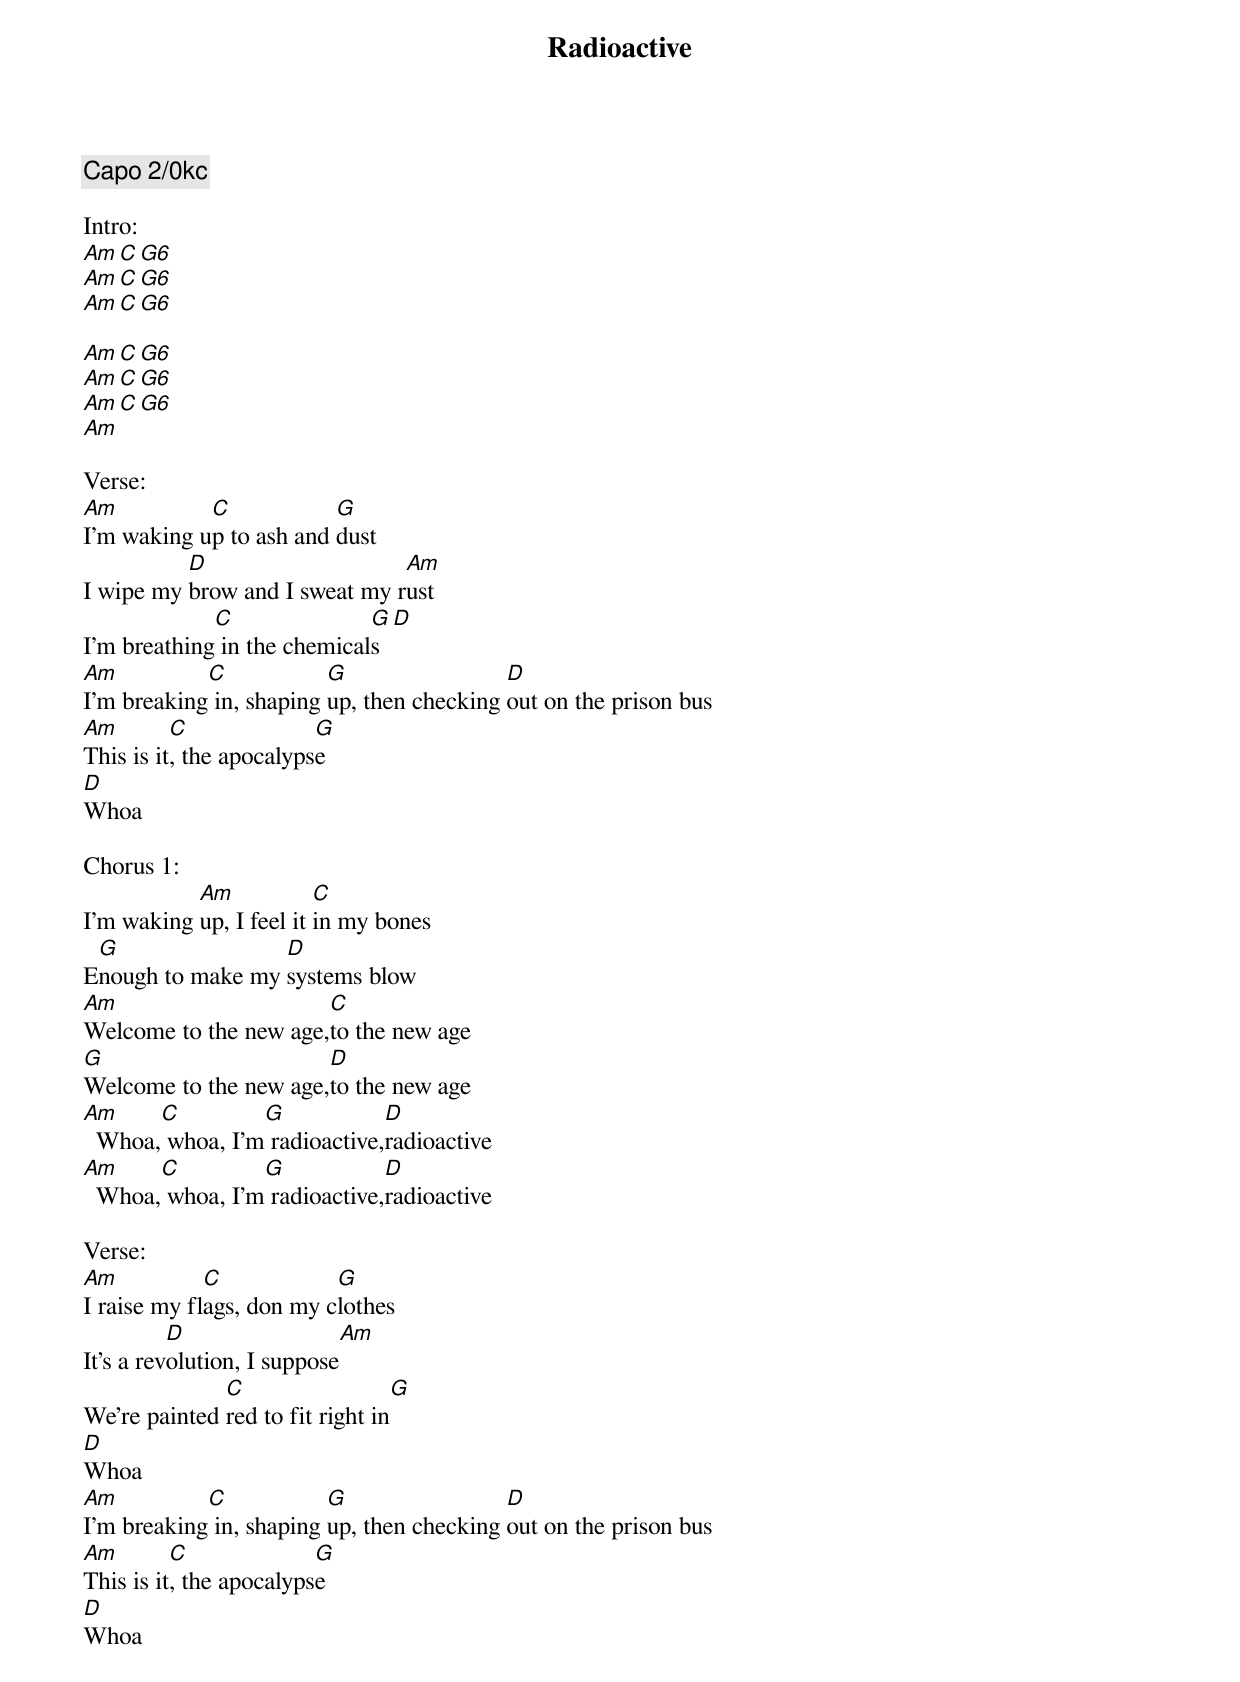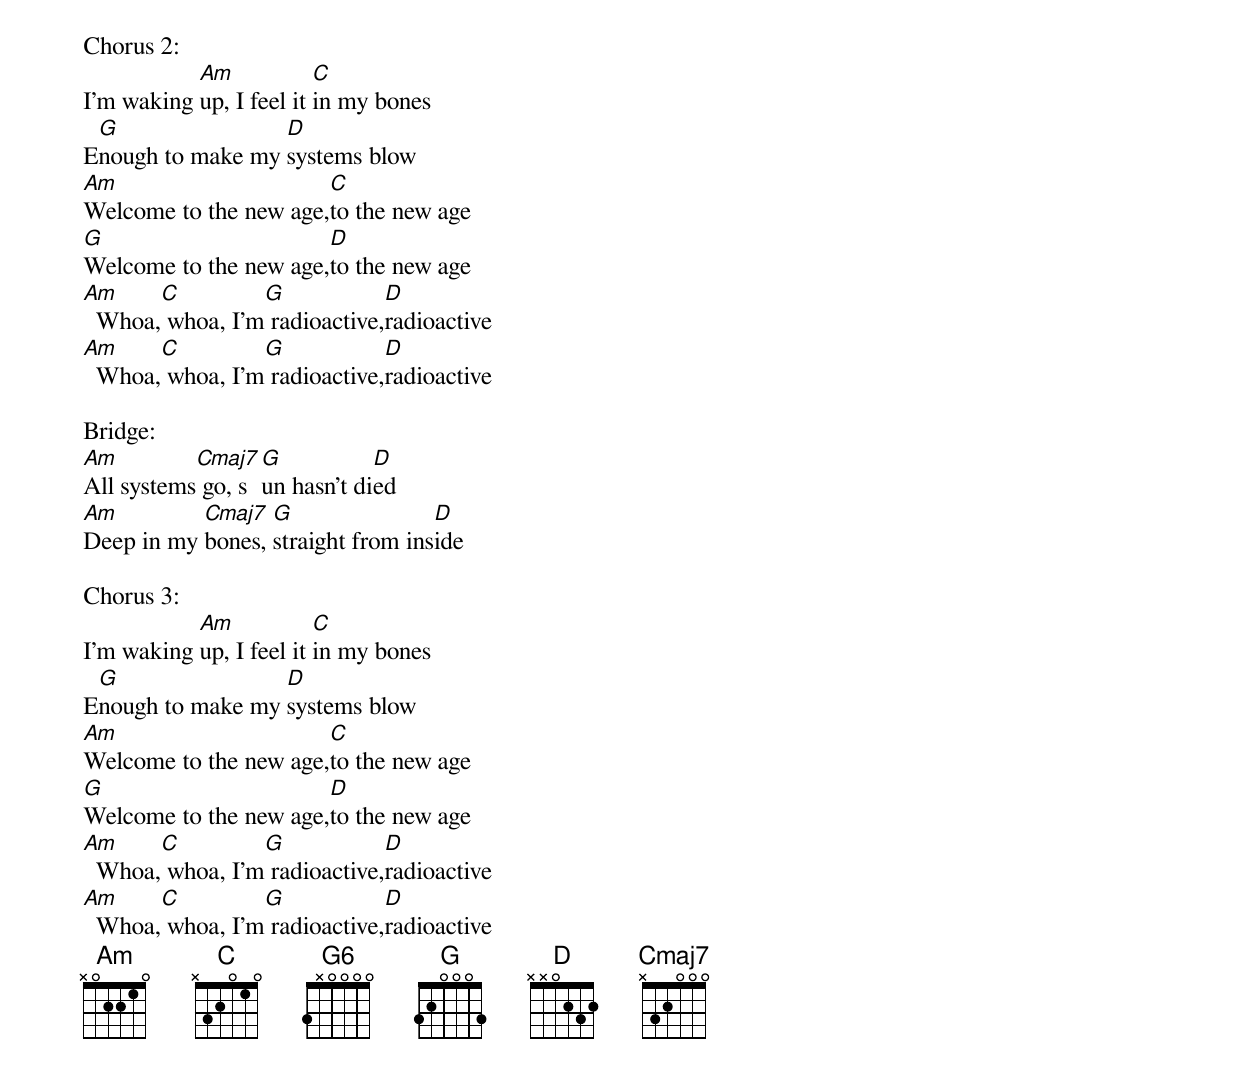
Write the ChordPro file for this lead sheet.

{title:Radioactive}
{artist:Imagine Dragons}
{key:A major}
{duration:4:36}
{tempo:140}
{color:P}

{comment: Capo 2/0kc}

Intro:
[Am][C][G6]
[Am][C][G6]
[Am][C][G6]

[Am][C][G6]
[Am][C][G6]
[Am][C][G6]
[Am]

Verse:
[Am]I'm waking u[C]p to ash and [G]dust
I wipe my [D]brow and I sweat my r[Am]ust
I'm breathing[C] in the chemical[G]s[D]
[Am]I'm breaking[C] in, shaping [G]up, then checking [D]out on the prison bus
[Am]This is it[C], the apocalyps[G]e
[D]Whoa

Chorus 1:
I'm waking [Am]up, I feel it [C]in my bones
E[G]nough to make my [D]systems blow
[Am]Welcome to the new age,[C]to the new age
[G]Welcome to the new age,[D]to the new age
[Am]  Whoa,[C] whoa, I'm[G] radioactive,[D]radioactive
[Am]  Whoa,[C] whoa, I'm[G] radioactive,[D]radioactive

Verse:
[Am]I raise my fl[C]ags, don my c[G]lothes
It's a rev[D]olution, I suppose[Am]
We're painted [C]red to fit right in[G]
[D]Whoa
[Am]I'm breaking[C] in, shaping [G]up, then checking [D]out on the prison bus
[Am]This is it[C], the apocalyps[G]e
[D]Whoa

Chorus 2:
I'm waking [Am]up, I feel it [C]in my bones
E[G]nough to make my [D]systems blow
[Am]Welcome to the new age,[C]to the new age
[G]Welcome to the new age,[D]to the new age
[Am]  Whoa,[C] whoa, I'm[G] radioactive,[D]radioactive
[Am]  Whoa,[C] whoa, I'm[G] radioactive,[D]radioactive

Bridge:
[Am]All systems[Cmaj7] go, s[G]un hasn't di[D]ed
[Am]Deep in my [Cmaj7]bones, [G]straight from ins[D]ide

Chorus 3:
I'm waking [Am]up, I feel it [C]in my bones
E[G]nough to make my [D]systems blow
[Am]Welcome to the new age,[C]to the new age
[G]Welcome to the new age,[D]to the new age
[Am]  Whoa,[C] whoa, I'm[G] radioactive,[D]radioactive
[Am]  Whoa,[C] whoa, I'm[G] radioactive,[D]radioactive
